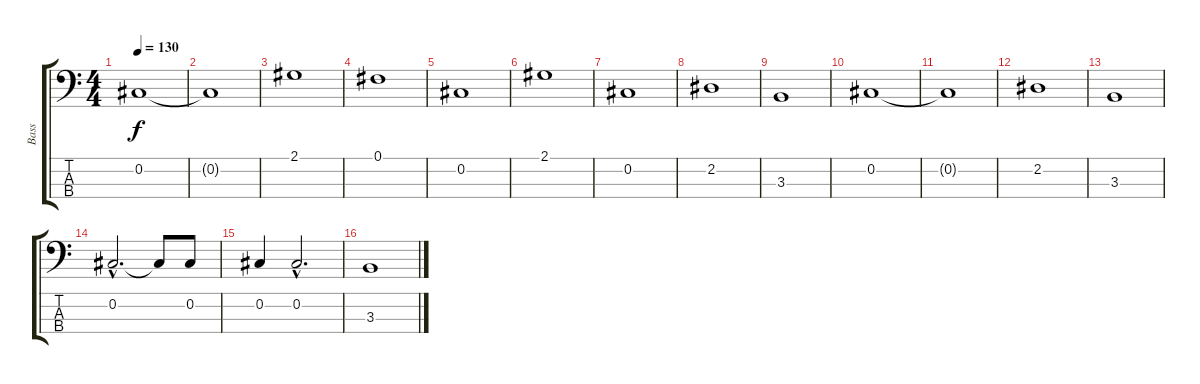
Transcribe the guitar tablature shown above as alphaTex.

\track ("Bass" "Bass") {instrument electricbassfinger}
\staff {score tabs}
\tuning (Gb2 Db2 Ab1 Eb1) {hide}
\ts (4 4)
\tempo 130
\clef f4
\ks c
0.2.1{dy f} |
0.2{t}.1 |
2.1.1 |
0.1.1 |
0.2.1 |
2.1.1 |
0.2.1 |
2.2.1 |
3.3.1 |
0.2.1 |
0.2{t}.1 |
2.2.1 |
3.3.1 |
0.2{hac}.2{d} 0.2{t}.8 0.2.8 |
0.2.4 0.2{hac}.2{d} |
3.3.1
